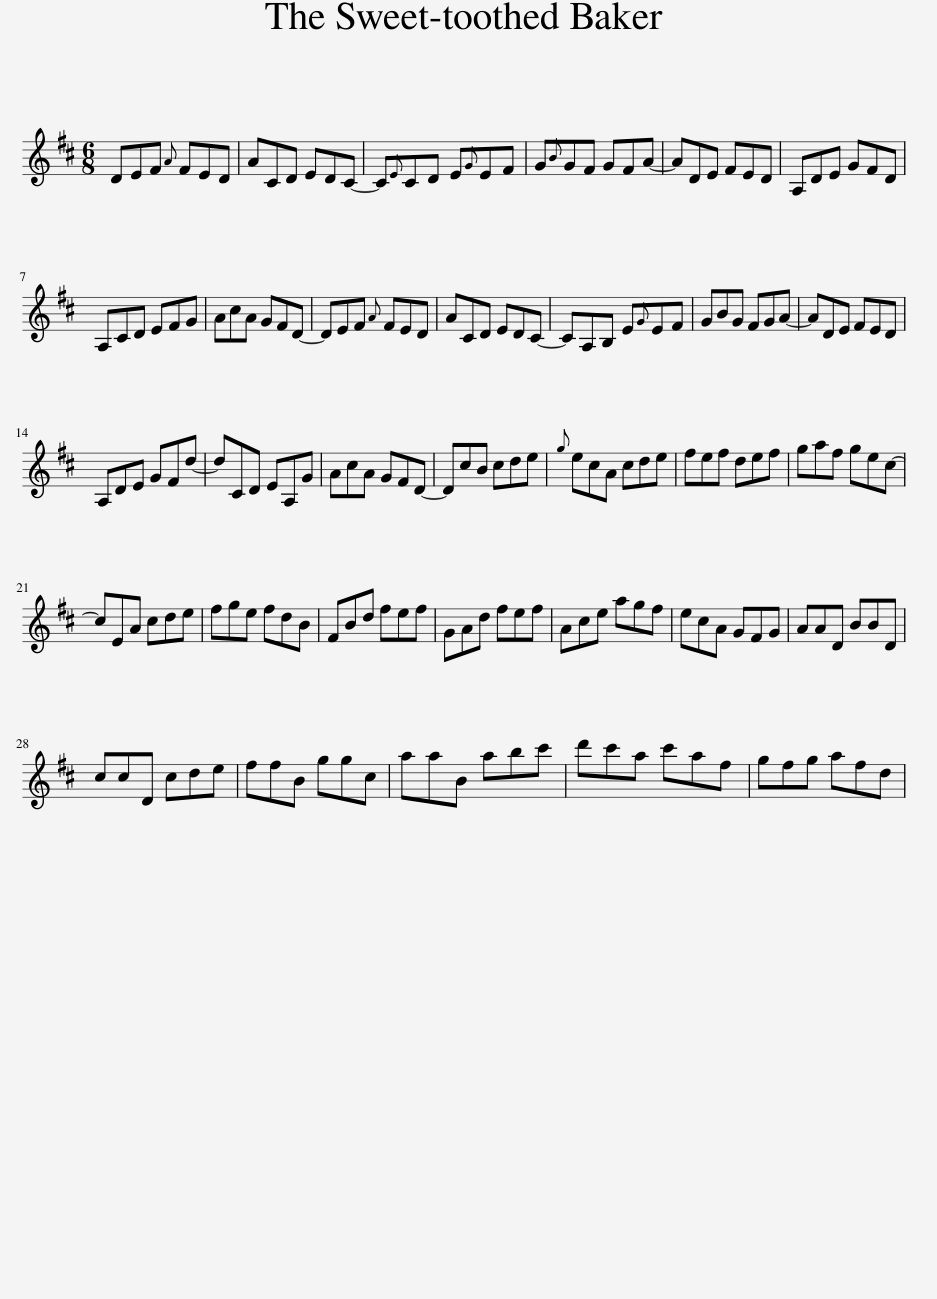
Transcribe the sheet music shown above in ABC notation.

X:1
L:1/8
M:6/8
I:linebreak $
K:D
V:1 treble
V:1
 DEF{A} FED | ACD EDC- | C{E}CD E{G}EF | G{B}GF GFA- | ADE FED | %5
 A,DE GFD |$ A,CD EFG | AcA GFD- | DEF{A} FED | ACD EDC- | %10
 CA,B, E{G}EF | GBG FGA- | ADE FED |$ A,DE GFd- | dCD EA,G | %15
 AcA GFD- | DcB cde |{g} ecA cde | fef def | gaf gec- |$ %20
 cEA cde | fge fdB | FBd fef | GAd fef | Ace agf | %25
 ecA GFG | AAD BBD |$ ccD cde | ffB ggc | aaB abc' | %30
 d'c'a c'af | gfg afd | %32
